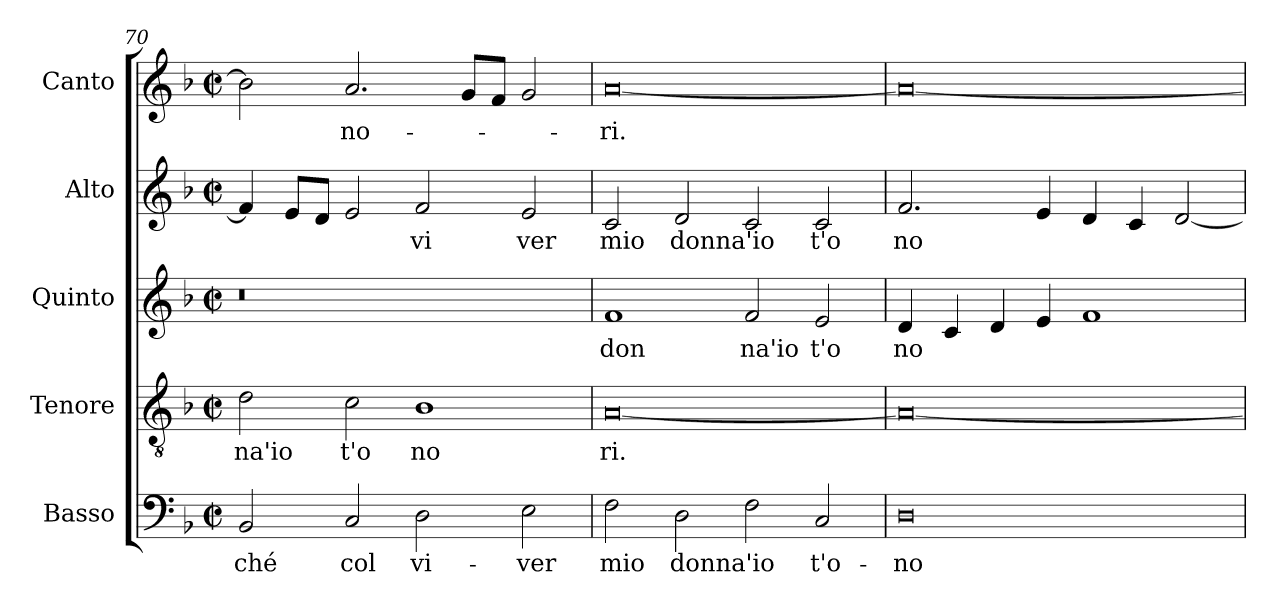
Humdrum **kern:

**kern	**text	**kern	**text	**kern	**text	**kern	**text	**kern	**text
*part5	*part5	*part4	*part4	*part3	*part3	*part2	*part2	*part1	*part1
*staff5	*staff5	*staff4	*staff4	*staff3	*staff3	*staff2	*staff2	*staff1	*staff1
*I"Basso	*	*I"Tenore	*	*I"Quinto	*	*I"Alto	*	*I"Canto	*
*clefF4	*	*clefGv2	*	*clefG2	*	*clefG2	*	*clefG2	*
*k[b-]	*	*k[b-]	*	*k[b-]	*	*k[b-]	*	*k[b-]	*
*F:	*	*F:	*	*F:	*	*F:	*	*F:	*
*M2/2	*	*M2/2	*	*M2/2	*	*M2/2	*	*M2/2	*
*met(c|)	*	*met(c|)	*	*met(c|)	*	*met(c|)	*	*met(c|)	*
=70	=70	=70	=70	=70	=70	=70	=70	=70	=70
!	!LO:LY:b:cj	!	!LO:LY:b:cj	!	!	!	!	!	!
2BB-/	-ché	2d\	na'io	0r	.	4f/]	.	2b-\]	.
.	.	.	.	.	.	8e/L	.	.	.
.	.	.	.	.	.	8d/J	.	.	.
!	!LO:LY:b:cj	!	!LO:LY:b:cj	!	!	!	!	!	!LO:LY:b:cj
2C/	col	2c\	t'o	.	.	2e/	.	2.a/	-no-
!	!LO:LY:b:cj	!	!LO:LY:b:cj	!	!	!	!LO:LY:b:cj	!	!
2D\	vi-	1B-	no	.	.	2f/	vi	.	.
.	.	.	.	.	.	.	.	8g/L	.
.	.	.	.	.	.	.	.	8f/J	.
!	!LO:LY:b:cj	!	!	!	!	!	!LO:LY:b:cj	!	!
2E\	-ver	.	.	.	.	2e/	ver	2g/	.
=71	=71	=71	=71	=71	=71	=71	=71	=71	=71
!	!LO:LY:b:cj	!	!LO:LY:b:cj	!	!LO:LY:b:cj	!	!LO:LY:b:cj	!	!LO:LY:b:cj
2F\	mio	[<0A	ri.	1f	don	2c/	mio	[<0a	-ri.
!	!LO:LY:b	!	!	!	!	!	!LO:LY:b	!	!
2D\	donna'io	.	.	.	.	2d/	donna'io	.	.
!	!	!	!	!	!LO:LY:b:cj	!	!	!	!
2F\	.	.	.	2f/	na'io	2c/	.	.	.
!	!LO:LY:b:cj	!	!	!	!LO:LY:b:cj	!	!LO:LY:b:cj	!	!
2C/	t'o-	.	.	2e/	t'o	2c/	t'o	.	.
=72	=72	=72	=72	=72	=72	=72	=72	=72	=72
!	!LO:LY:b:cj	!	!	!	!LO:LY:b:cj	!	!LO:LY:b:cj	!	!
0D	-no-	0A_<	.	4d/	no	2.f/	no	0a_<	.
.	.	.	.	4c/	.	.	.	.	.
.	.	.	.	4d/	.	.	.	.	.
.	.	.	.	4e/	.	4e/	.	.	.
.	.	.	.	1f	.	4d/	.	.	.
.	.	.	.	.	.	4c/	.	.	.
.	.	.	.	.	.	[<2d/	.	.	.
=	=	=	=	=	=	=	=	=	=
*-	*-	*-	*-	*-	*-	*-	*-	*-	*-
